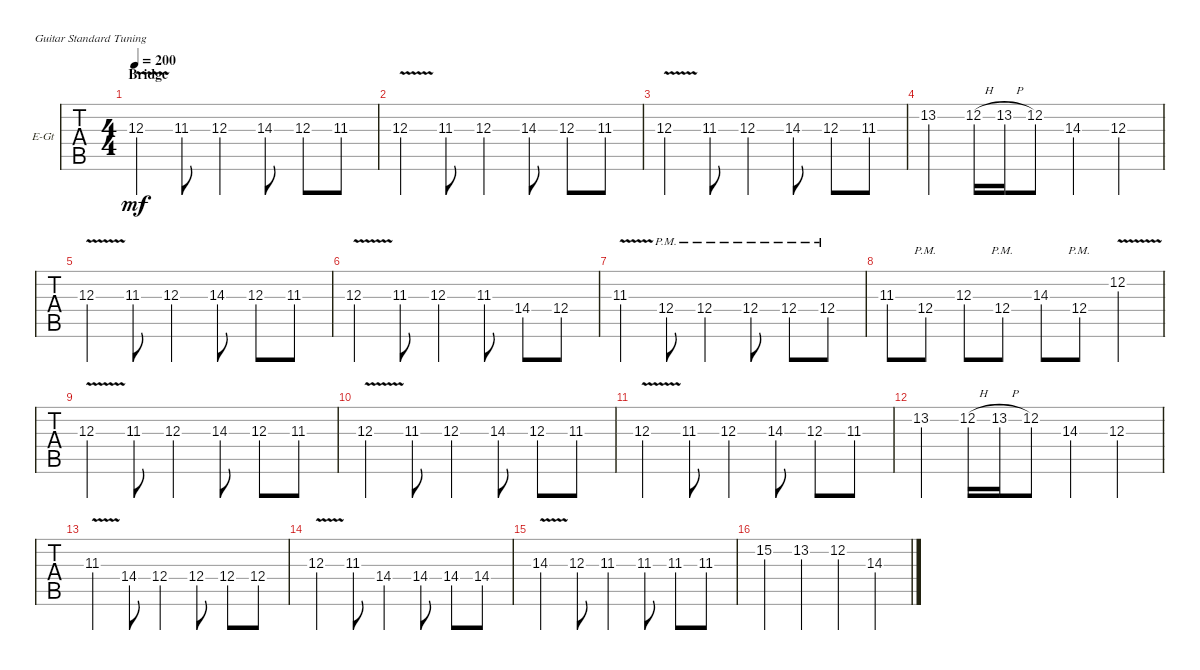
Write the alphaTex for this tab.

\defaultSystemsLayout 4
\bracketExtendMode groupsimilarinstruments
\firstSystemTrackNameOrientation horizontal
\otherSystemsTrackNameOrientation horizontal
\track ("Matthew" "E-Gt") {instrument distortionguitar}
\staff {tabs}
\tuning (E4 B3 G3 D3 A2 E2)
\ts (4 4)
\section ("" "Bridge")
\tempo 200
\clef g2
\ks c
12.3{v}.4{dy mf} 11.3.8 12.3.4 14.3.8 12.3.8 11.3.8 |
12.3{v}.4 11.3.8 12.3.4 14.3.8 12.3.8 11.3.8 |
12.3{v}.4 11.3.8 12.3.4 14.3.8 12.3.8 11.3.8 |
13.2.4 12.2{h}.16 13.2{h}.16 12.2.8 14.3.4 12.3.4 |
12.3{v}.4 11.3.8 12.3.4 14.3.8 12.3.8 11.3.8 |
12.3{v}.4 11.3.8 12.3.4 11.3.8 14.4.8 12.4.8 |
11.3{v}.4 12.4{pm}.8 12.4{pm}.4 12.4{pm}.8 12.4{pm}.8 12.4{pm}.8 |
11.3.8 12.4{pm}.8 12.3.8 12.4{pm}.8 14.3.8 12.4{pm}.8 12.2{v}.4 |
12.3{v}.4 11.3.8 12.3.4 14.3.8 12.3.8 11.3.8 |
12.3{v}.4 11.3.8 12.3.4 14.3.8 12.3.8 11.3.8 |
12.3{v}.4 11.3.8 12.3.4 14.3.8 12.3.8 11.3.8 |
13.2.4 12.2{h}.16 13.2{h}.16 12.2.8 14.3.4 12.3.4 |
11.3{v}.4 14.4.8 12.4.4 12.4.8 12.4.8 12.4.8 |
12.3{v}.4 11.3.8 14.4.4 14.4.8 14.4.8 14.4.8 |
14.3{v}.4 12.3.8 11.3.4 11.3.8 11.3.8 11.3.8 |
15.2.4 13.2.4 12.2.4 14.3.4
